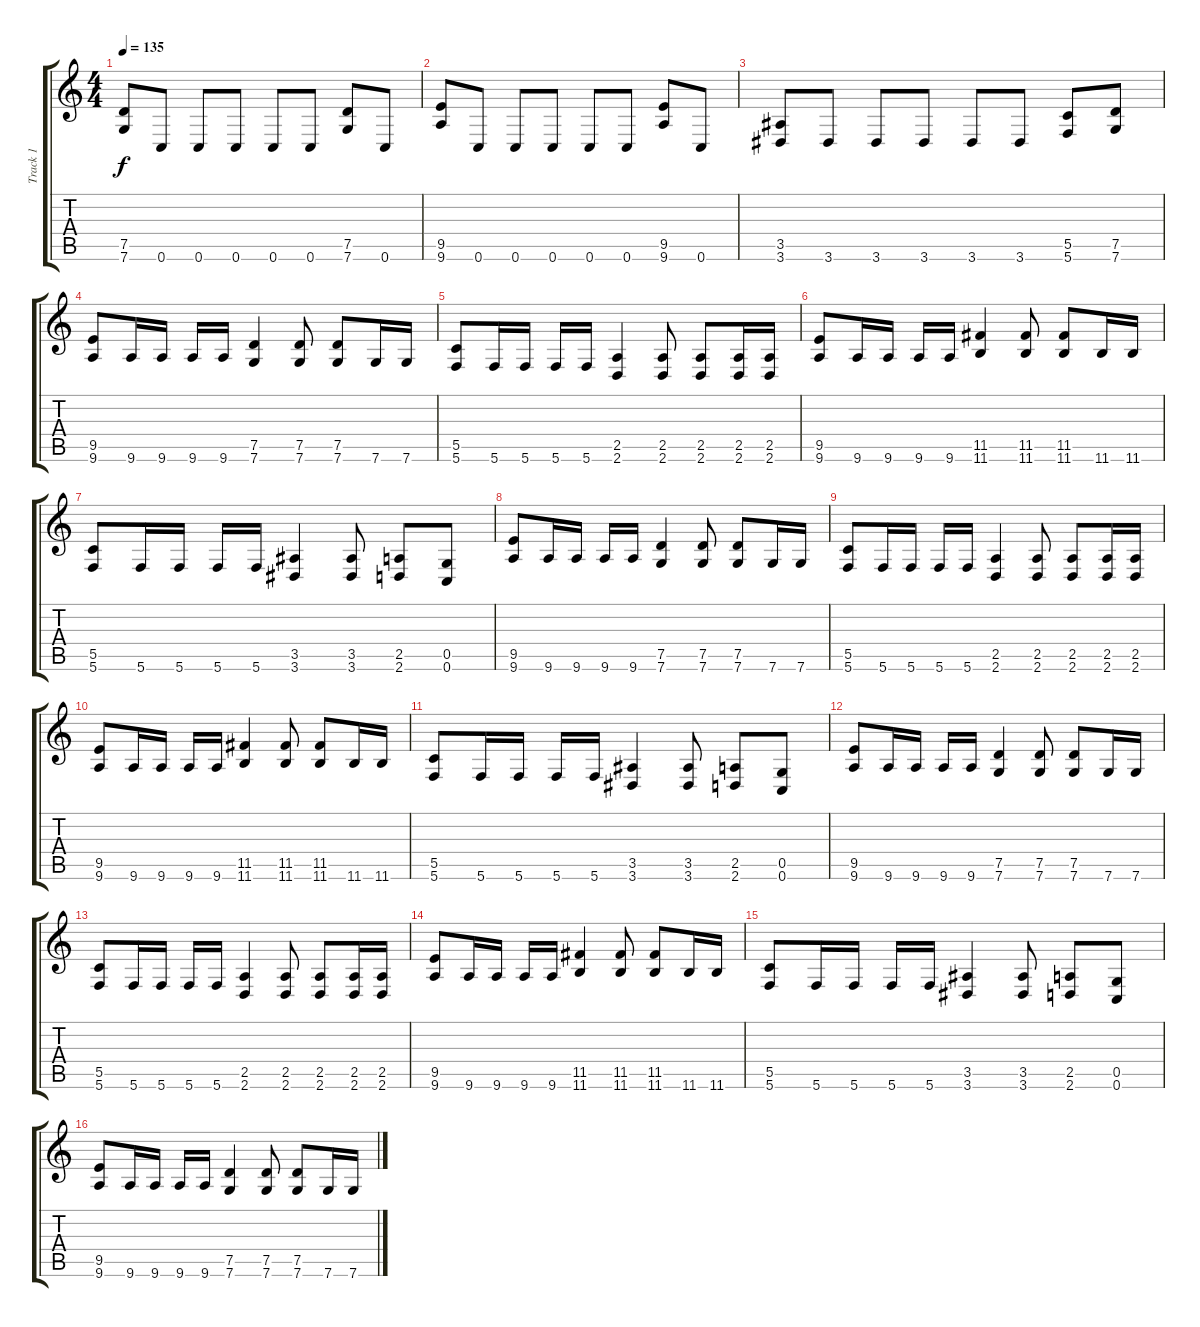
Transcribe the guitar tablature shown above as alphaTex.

\track ("Track 1" "Track 1") {instrument distortionguitar}
\staff {score tabs}
\tuning (D4 A3 F3 C3 G2 C2) {hide}
\ts (4 4)
\tempo 135
\clef g2
\ks c
(7.5 7.6).8{dy f} 0.6.8 0.6.8 0.6.8 0.6.8 0.6.8 (7.5 7.6).8 0.6.8 |
(9.5 9.6).8 0.6.8 0.6.8 0.6.8 0.6.8 0.6.8 (9.5 9.6).8 0.6.8 |
(3.5 3.6).8 3.6.8 3.6.8 3.6.8 3.6.8 3.6.8 (5.5 5.6).8 (7.5 7.6).8 |
(9.5 9.6).8 9.6.16 9.6.16 9.6.16 9.6.16 (7.5 7.6).4 (7.5 7.6).8 (7.5 7.6).8 7.6.16 7.6.16 |
(5.5 5.6).8 5.6.16 5.6.16 5.6.16 5.6.16 (2.5 2.6).4 (2.5 2.6).8 (2.5 2.6).8 (2.5 2.6).16 (2.5 2.6).16 |
(9.5 9.6).8 9.6.16 9.6.16 9.6.16 9.6.16 (11.5 11.6).4 (11.5 11.6).8 (11.5 11.6).8 11.6.16 11.6.16 |
(5.5 5.6).8 5.6.16 5.6.16 5.6.16 5.6.16 (3.5 3.6).4 (3.5 3.6).8 (2.5 2.6).8 (0.5 0.6).8 |
(9.5 9.6).8 9.6.16 9.6.16 9.6.16 9.6.16 (7.5 7.6).4 (7.5 7.6).8 (7.5 7.6).8 7.6.16 7.6.16 |
(5.5 5.6).8 5.6.16 5.6.16 5.6.16 5.6.16 (2.5 2.6).4 (2.5 2.6).8 (2.5 2.6).8 (2.5 2.6).16 (2.5 2.6).16 |
(9.5 9.6).8 9.6.16 9.6.16 9.6.16 9.6.16 (11.5 11.6).4 (11.5 11.6).8 (11.5 11.6).8 11.6.16 11.6.16 |
(5.5 5.6).8 5.6.16 5.6.16 5.6.16 5.6.16 (3.5 3.6).4 (3.5 3.6).8 (2.5 2.6).8 (0.5 0.6).8 |
(9.5 9.6).8 9.6.16 9.6.16 9.6.16 9.6.16 (7.5 7.6).4 (7.5 7.6).8 (7.5 7.6).8 7.6.16 7.6.16 |
(5.5 5.6).8 5.6.16 5.6.16 5.6.16 5.6.16 (2.5 2.6).4 (2.5 2.6).8 (2.5 2.6).8 (2.5 2.6).16 (2.5 2.6).16 |
(9.5 9.6).8 9.6.16 9.6.16 9.6.16 9.6.16 (11.5 11.6).4 (11.5 11.6).8 (11.5 11.6).8 11.6.16 11.6.16 |
(5.5 5.6).8 5.6.16 5.6.16 5.6.16 5.6.16 (3.5 3.6).4 (3.5 3.6).8 (2.5 2.6).8 (0.5 0.6).8 |
(9.5 9.6).8 9.6.16 9.6.16 9.6.16 9.6.16 (7.5 7.6).4 (7.5 7.6).8 (7.5 7.6).8 7.6.16 7.6.16
